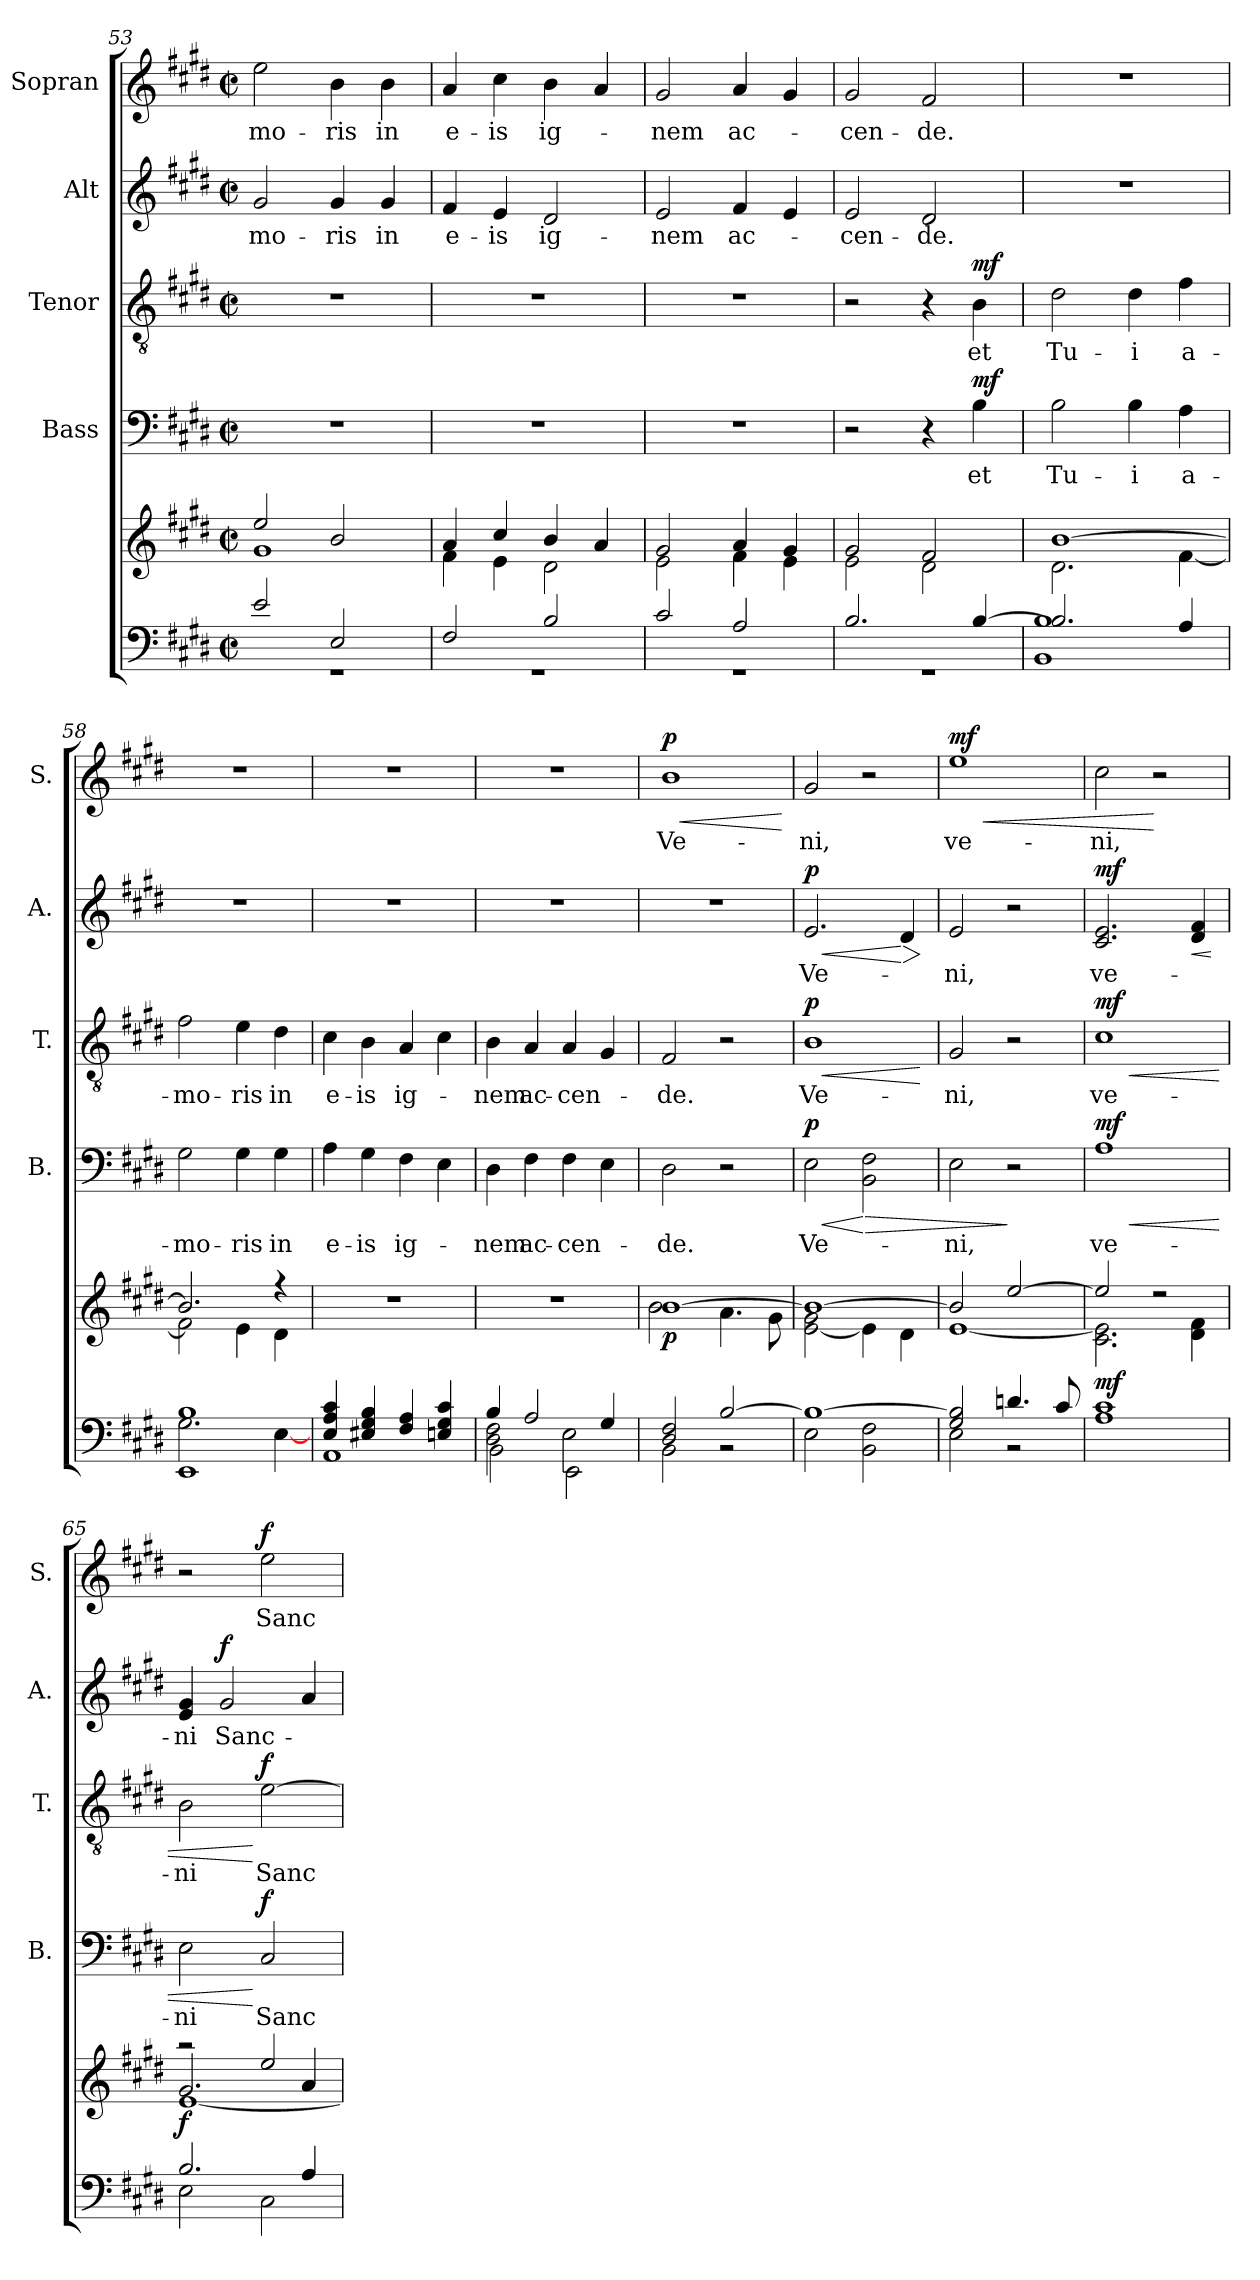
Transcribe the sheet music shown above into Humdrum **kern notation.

**kern	**kern	**dynam	**kern	**text	**dynam	**kern	**text	**dynam	**kern	**text	**dynam	**kern	**text	**dynam
*part5	*part5	*part5	*part4	*part4	*part4	*part3	*part3	*part3	*part2	*part2	*part2	*part1	*part1	*part1
*staff6	*staff5	*staff5/6	*staff4	*staff4	*staff4	*staff3	*staff3	*staff3	*staff2	*staff2	*staff2	*staff1	*staff1	*staff1
*	*	*	*I"Bass	*	*	*I"Tenor	*	*	*I"Alt	*	*	*I"Sopran	*	*
*	*	*	*I'B.	*	*	*I'T.	*	*	*I'A.	*	*	*I'S.	*	*
!!LO:LB:g=z
*clefF4	*clefG2	*	*clefF4	*	*	*clefGv2	*	*	*clefG2	*	*	*clefG2	*	*
*k[f#c#g#d#]	*k[f#c#g#d#]	*	*k[f#c#g#d#]	*	*	*k[f#c#g#d#]	*	*	*k[f#c#g#d#]	*	*	*k[f#c#g#d#]	*	*
*E:	*E:	*	*E:	*	*	*E:	*	*	*E:	*	*	*E:	*	*
*M2/2	*M2/2	*	*M2/2	*	*	*M2/2	*	*	*M2/2	*	*	*M2/2	*	*
*met(c|)	*met(c|)	*	*met(c|)	*	*	*met(c|)	*	*	*met(c|)	*	*	*met(c|)	*	*
=53	=53	=53	=53	=53	=53	=53	=53	=53	=53	=53	=53	=53	=53	=53
*^	*^	*	*	*	*	*	*	*	*	*	*	*	*	*
!	!	!	!	!	!	!	!	!	!	!	!	!LO:LY:b	!	!	!LO:LY:b	!
2e/	1rGG	2ee/	1g#	.	1r	.	.	1r	.	.	2g#/	-mo-	.	2ee\	-mo-	.
!	!	!	!	!	!	!	!	!	!	!	!	!LO:LY:b	!	!	!LO:LY:b	!
2E/	.	2b/	.	.	.	.	.	.	.	.	4g#/	-ris	.	4b\	-ris	.
!	!	!	!	!	!	!	!	!	!	!	!	!LO:LY:b	!	!	!LO:LY:b	!
.	.	.	.	.	.	.	.	.	.	.	4g#/	in	.	4b\	in	.
=54	=54	=54	=54	=54	=54	=54	=54	=54	=54	=54	=54	=54	=54	=54	=54	=54
!	!	!	!	!	!	!	!	!	!	!	!	!LO:LY:b	!	!	!LO:LY:b	!
2F#/	1rGG	4a/	4f#\	.	1r	.	.	1r	.	.	4f#/	e-	.	4a/	e-	.
!	!	!	!	!	!	!	!	!	!	!	!	!LO:LY:b	!	!	!LO:LY:b	!
.	.	4cc#/	4e\	.	.	.	.	.	.	.	4e/	-is	.	4cc#\	-is	.
!	!	!	!	!	!	!	!	!	!	!	!	!LO:LY:b	!	!	!LO:LY:b	!
2B/	.	4b/	2d#\	.	.	.	.	.	.	.	2d#/	ig-	.	4b\	ig-	.
.	.	4a/	.	.	.	.	.	.	.	.	.	.	.	4a/	.	.
=55	=55	=55	=55	=55	=55	=55	=55	=55	=55	=55	=55	=55	=55	=55	=55	=55
!	!	!	!	!	!	!	!	!	!	!	!	!LO:LY:b	!	!	!LO:LY:b	!
2c#/	1rGG	2g#/	2e\	.	1r	.	.	1r	.	.	2e/	-nem	.	2g#/	-nem	.
!	!	!	!	!	!	!	!	!	!	!	!	!LO:LY:b	!	!	!LO:LY:b	!
2A/	.	4a/	4f#\	.	.	.	.	.	.	.	4f#/	ac-	.	4a/	ac-	.
.	.	4g#/	4e\	.	.	.	.	.	.	.	4e/	.	.	4g#/	.	.
=56	=56	=56	=56	=56	=56	=56	=56	=56	=56	=56	=56	=56	=56	=56	=56	=56
!	!	!	!	!	!	!	!	!	!	!	!	!LO:LY:b	!	!	!LO:LY:b	!
2.B/	1rGG	2g#/	2e\	.	2r	.	.	2r	.	.	2e/	-cen-	.	2g#/	-cen-	.
!	!	!	!	!	!	!	!	!	!	!	!	!LO:LY:b	!	!	!LO:LY:b	!
.	.	2f#/	2d#\	.	4r	.	.	4r	.	.	2d#/	-de.	.	2f#/	-de.	.
!	!	!	!	!	!	!LO:LY:b	!LO:DY:a	!	!LO:LY:b	!LO:DY:a	!	!	!	!	!	!
[>4B/	.	.	.	.	4B\	et	mf	4B\	et	mf	.	.	.	.	.	.
=57	=57	=57	=57	=57	=57	=57	=57	=57	=57	=57	=57	=57	=57	=57	=57	=57
!	!	!	!	!	!	!LO:LY:b	!	!	!LO:LY:b	!	!	!	!	!	!	!
2.B/]	1BB 1B	[>1b	2.d#\	.	2B\	Tu-	.	2d#\	Tu-	.	1r	.	.	1r	.	.
!	!	!	!	!	!	!LO:LY:b	!	!	!LO:LY:b	!	!	!	!	!	!	!
.	.	.	.	.	4B\	-i	.	4d#\	-i	.	.	.	.	.	.	.
!	!	!	!	!	!	!LO:LY:b	!	!	!LO:LY:b	!	!	!	!	!	!	!
4A/	.	.	[<4f#\	.	4A\	a-	.	4f#\	a-	.	.	.	.	.	.	.
=58	=58	=58	=58	=58	=58	=58	=58	=58	=58	=58	=58	=58	=58	=58	=58	=58
!	!	!	!	!	!	!LO:LY:b	!	!	!LO:LY:b	!	!	!	!	!	!	!
1EE 1B	2.G#\	2.b/]	2f#\]	.	2G#\	-mo-	.	2f#\	-mo-	.	1r	.	.	1r	.	.
!	!	!	!	!	!	!LO:LY:b	!	!	!LO:LY:b	!	!	!	!	!	!	!
.	.	.	4e\	.	4G#\	-ris	.	4e\	-ris	.	.	.	.	.	.	.
!	!	!	!	!	!	!LO:LY:b	!	!	!LO:LY:b	!	!	!	!	!	!	!
.	[<4E\	4ree	4d#\	.	4G#\	in	.	4d#\	in	.	.	.	.	.	.	.
=59	=59	=59	=59	=59	=59	=59	=59	=59	=59	=59	=59	=59	=59	=59	=59	=59
!	!	!	!	!	!	!LO:LY:b	!	!	!LO:LY:b	!	!	!	!	!	!	!
*	*	*v	*v	*	*	*	*	*	*	*	*	*	*	*	*	*
4E/ 4A/ 4c#/	1AA	1r	.	4A\	e-	.	4c#\	e-	.	1r	.	.	1r	.	.
!	!	!	!	!	!LO:LY:b	!	!	!LO:LY:b	!	!	!	!	!	!	!
4E#X/ 4G#/ 4B/	.	.	.	4G#\	-is	.	4B\	-is	.	.	.	.	.	.	.
!	!	!	!	!	!LO:LY:b	!	!	!LO:LY:b	!	!	!	!	!	!	!
4F#/ 4A/	.	.	.	4F#\	ig-	.	4A/	ig-	.	.	.	.	.	.	.
4En/ 4G#/ 4c#/	.	.	.	4E\	.	.	4c#\	.	.	.	.	.	.	.	.
!!LO:PB:g=z
=60	=60	=60	=60	=60	=60	=60	=60	=60	=60	=60	=60	=60	=60	=60	=60
*	*^	*	*	*	*	*	*	*	*	*	*	*	*	*	*
!	!	!	!	!	!	!LO:LY:b	!	!	!LO:LY:b	!	!	!	!	!	!	!
4B/	2D#\ 2F#\	2BB\	1r	.	4D#\	-nem	.	4B\	-nem	.	1r	.	.	1r	.	.
!	!	!	!	!	!	!LO:LY:b	!	!	!LO:LY:b	!	!	!	!	!	!	!
2A/	.	.	.	.	4F#\	ac-	.	4A/	ac-	.	.	.	.	.	.	.
!	!	!	!	!	!	!LO:LY:b	!	!	!LO:LY:b	!	!	!	!	!	!	!
.	2E\	2EE\	.	.	4F#\	-cen-	.	4A/	-cen-	.	.	.	.	.	.	.
4G#/	.	.	.	.	4E\	.	.	4G#/	.	.	.	.	.	.	.	.
*	*v	*v	*	*	*	*	*	*	*	*	*	*	*	*	*	*
=61	=61	=61	=61	=61	=61	=61	=61	=61	=61	=61	=61	=61	=61	=61	=61
*	*	*^	*	*	*	*	*	*	*	*	*	*	*	*	*
!	!	!	!	!	!	!LO:LY:b	!	!	!LO:LY:b	!	!	!	!	!	!LO:LY:b	!LO:HP:b
!	!	!	!	!LO:DY:b	!	!	!	!	!	!	!	!	!	!	!	!LO:HP:n=1:b
!	!	!	!	!	!	!	!	!	!	!	!	!	!	!	!	!LO:DY:n=1:a
2D#/ 2F#/	2BB\	[>1b	2b\	p	2D#\	-de.	.	2F#/	-de.	.	1r	.	.	1b	Ve-	< > p
[>2B/	2r	.	4.a\	.	2r	.	.	2r	.	.	.	.	.	.	.	.
.	.	.	8g#\	.	.	.	.	.	.	.	.	.	.	.	.	.
*v	*v	*	*	*	*	*	*	*	*	*	*	*	*	*	*	*
*	*v	*v	*	*	*	*	*	*	*	*	*	*	*	*	*
.	.	.	.	.	.	.	.	.	.	.	.	.	.	[
=62	=62	=62	=62	=62	=62	=62	=62	=62	=62	=62	=62	=62	=62	=62
*^	*^	*	*	*	*	*	*	*	*	*	*	*	*	*
!	!	!	!	!	!	!LO:LY:b	!LO:HP:b	!	!LO:LY:b	!LO:HP:b	!	!	!	!	!	!
!	!	!	!	!	!	!	!LO:DY:n=1:a	!	!	!LO:HP:n=1:b	!	!LO:LY:b	!LO:HP:b	!	!LO:LY:b	!
!	!	!	!	!	!	!	!	!	!	!LO:DY:n=1:a	!	!	!LO:DY:n=1:a	!	!	!
1B_	2E\	1b_	[<2e\ 2g#\	.	2E\	Ve-	< p	1B	Ve-	< > p	2.e/	Ve-	< p	2g#/	-ni,	.
!	!	!	!	!	!	!	!LO:HP:n=1:b	!	!	!	!	!	!	!	!	!
.	2BB\ 2F#\	.	4e\]	.	2BB\ 2F#\	.	[ >	.	.	.	.	.	.	2r	.	]
!	!	!	!	!	!	!	!	!	!	!	!	!	!LO:HP:n=1:b	!	!	!
.	.	.	4d#\	.	.	.	.	.	.	.	4d#/	.	[ >	.	.	.
*v	*v	*	*	*	*	*	*	*	*	*	*	*	*	*	*	*
*	*v	*v	*	*	*	*	*	*	*	*	*	*	*	*	*
.	.	.	.	.	.	.	.	[	.	.	]	.	.	.
=63	=63	=63	=63	=63	=63	=63	=63	=63	=63	=63	=63	=63	=63	=63
*^	*^	*	*	*	*	*	*	*	*	*	*	*	*	*
!	!	!	!	!	!	!LO:LY:b	!	!	!LO:LY:b	!	!	!LO:LY:b	!	!	!LO:LY:b	!LO:HP:b
!	!	!	!	!	!	!	!	!	!	!	!	!	!	!	!	!LO:DY:n=1:a
2G#/ 2B/]	2E\	2b/]	[<1e	.	2E\	-ni,	.	2G#/	-ni,	.	2e/	-ni,	.	1ee	ve-	< mf
4.dn/	2r	[>2ee/	.	.	2r	.	]	2r	.	]	2r	.	.	.	.	.
8c#/	.	.	.	.	.	.	.	.	.	.	.	.	.	.	.	.
=64	=64	=64	=64	=64	=64	=64	=64	=64	=64	=64	=64	=64	=64	=64	=64	=64
!	!	!	!	!LO:DY:b	!	!LO:LY:b	!LO:HP:b	!	!LO:LY:b	!LO:HP:b	!	!LO:LY:b	!	!	!LO:LY:b	!
!	!	!	!	!	!	!	!LO:DY:n=1:a	!	!	!LO:DY:n=1:a	!	!	!LO:DY:a	!	!	!
1c#	1A	2ee/]	2.c#\ 2.e\]	mf	1A	ve-	< mf	1c#	ve-	< mf	2.c#/ 2.e/	ve-	mf	2cc#\	-ni,	.
.	.	2rdd	.	.	.	.	.	.	.	.	.	.	.	2r	.	[
!	!	!	!	!	!	!	!	!	!	!	!	!	!LO:HP:b	!	!	!
.	.	.	4d#\ 4f#\	.	.	.	.	.	.	.	4d#/ 4f#/	.	<	.	.	.
*v	*v	*	*	*	*	*	*	*	*	*	*	*	*	*	*	*
*	*v	*v	*	*	*	*	*	*	*	*	*	*	*	*	*
.	.	.	.	.	.	.	.	.	.	.	[	.	.	.
=65	=65	=65	=65	=65	=65	=65	=65	=65	=65	=65	=65	=65	=65	=65
*^	*^	*	*	*	*	*	*	*	*	*	*	*	*	*
*	*	*	*^	*	*	*	*	*	*	*	*	*	*	*	*	*
!	!	!	!	!	!LO:DY:b	!	!LO:LY:b	!	!	!LO:LY:b	!	!	!LO:LY:b	!	!	!	!
2.B/	2E\	2raa	[<1e	2.g#/	f	2E\	-ni	.	2B\	-ni	.	4e/ 4g#/	-ni	.	2r	.	.
!	!	!	!	!	!	!	!	!	!	!	!	!	!LO:LY:b	!LO:DY:a	!	!	!
.	.	.	.	.	.	.	.	.	.	.	.	2g#/	Sanc-	f	.	.	.
!	!	!	!	!	!	!	!LO:LY:b	!LO:DY:n=1:a	!	!LO:LY:b	!LO:DY:n=1:a	!	!	!	!	!LO:LY:b	!LO:DY:a
.	2C#\	2ee/	.	.	.	2C#/	Sanc-	[ f	[2e\	Sanc-	[ f	.	.	.	2ee\	Sanc-	f
4A/	.	.	.	4a/	.	.	.	.	.	.	.	4a/	.	.	.	.	.
*v	*v	*	*	*	*	*	*	*	*	*	*	*	*	*	*	*	*
*	*v	*v	*v	*	*	*	*	*	*	*	*	*	*	*	*	*
=	=	=	=	=	=	=	=	=	=	=	=	=	=	=
*-	*-	*-	*-	*-	*-	*-	*-	*-	*-	*-	*-	*-	*-	*-
